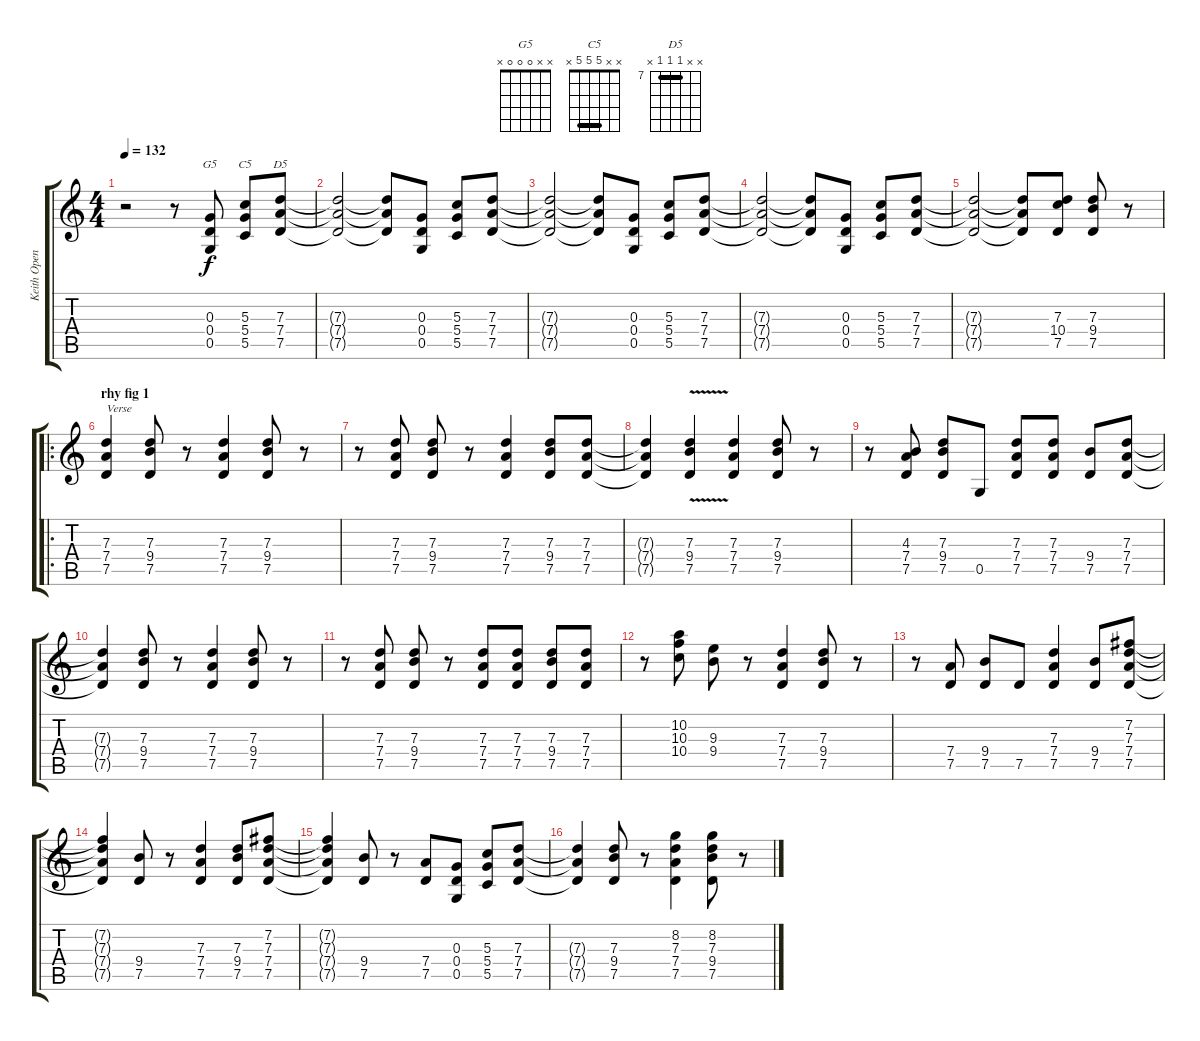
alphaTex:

\track ("Keith Open G" "Keith Open") {instrument overdrivenguitar}
\staff {score tabs}
\tuning (D4 B3 G3 D3 G2 D2) {hide}
\chord ("G5" x x 0 0 0 x)
\chord ("C5" x x 5 5 5 x) {barre 5}
\chord ("D5" x x 7 7 7 x) {firstfret 7 barre 7}
\ts (4 4)
\tempo 132
\clef g2
\ks c
r.2{dy f instrument overdrivenguitar} r.8 (0.3 0.4 0.5).8{ch "G5"} (5.3 5.4 5.5).8{ch "C5"} (7.3 7.4 7.5).8{ch "D5"} |
(7.3{t} 7.4{t} 7.5{t}).2 (7.3{t} 7.4{t} 7.5{t}).8 (0.3 0.4 0.5).8 (5.3 5.4 5.5).8 (7.3 7.4 7.5).8 |
(7.3{t} 7.4{t} 7.5{t}).2 (7.3{t} 7.4{t} 7.5{t}).8 (0.3 0.4 0.5).8 (5.3 5.4 5.5).8 (7.3 7.4 7.5).8 |
(7.3{t} 7.4{t} 7.5{t}).2 (7.3{t} 7.4{t} 7.5{t}).8 (0.3 0.4 0.5).8 (5.3 5.4 5.5).8 (7.3 7.4 7.5).8 |
(7.3{t} 7.4{t} 7.5{t}).2 (7.3{t} 7.4{t} 7.5{t}).8 (7.3 10.4 7.5).8 (7.3 9.4 7.5).8 r.8 |
\ro
\section ("" "rhy fig 1")
(7.3 7.4 7.5).4{txt "Verse"} (7.3 9.4 7.5).8 r.8 (7.3 7.4 7.5).4 (7.3 9.4 7.5).8 r.8 |
r.8 (7.3 7.4 7.5).8 (7.3 9.4 7.5).8 r.8 (7.3 7.4 7.5).4 (7.3 9.4 7.5).8 (7.3 7.4 7.5).8 |
(7.3{t} 7.4{t} 7.5{t}).4 (7.3{v} 9.4{v} 7.5{v}).4 (7.3 7.4 7.5).4 (7.3 9.4 7.5).8 r.8 |
r.8 (4.3 7.4 7.5).8 (7.3 9.4 7.5).8 0.5.8 (7.3 7.4 7.5).8 (7.3 7.4 7.5).8 (9.4 7.5).8 (7.3 7.4 7.5).8 |
(7.3{t} 7.4{t} 7.5{t}).4 (7.3 9.4 7.5).8 r.8 (7.3 7.4 7.5).4 (7.3 9.4 7.5).8 r.8 |
r.8 (7.3 7.4 7.5).8 (7.3 9.4 7.5).8 r.8 (7.3 7.4 7.5).8 (7.3 7.4 7.5).8 (7.3 9.4 7.5).8 (7.3 7.4 7.5).8 |
r.8 (10.2 10.3 10.4).8 (9.3 9.4).8 r.8 (7.3 7.4 7.5).4 (7.3 9.4 7.5).8 r.8 |
r.8 (7.4 7.5).8 (9.4 7.5).8 7.5.8 (7.3 7.4 7.5).4 (9.4 7.5).8 (7.2 7.3 7.4 7.5).8 |
(7.2{t} 7.3{t} 7.4{t} 7.5{t}).4 (9.4 7.5).8 r.8 (7.3 7.4 7.5).4 (7.3 9.4 7.5).8 (7.2 7.3 7.4 7.5).8 |
(7.2{t} 7.3{t} 7.4{t} 7.5{t}).4 (9.4 7.5).8 r.8 (7.4 7.5).8 (0.3 0.4 0.5).8 (5.3 5.4 5.5).8 (7.3 7.4 7.5).8 |
(7.3{t} 7.4{t} 7.5{t}).4 (7.3 9.4 7.5).8 r.8 (8.2 7.3 7.4 7.5).4 (8.2 7.3 9.4 7.5).8 r.8
